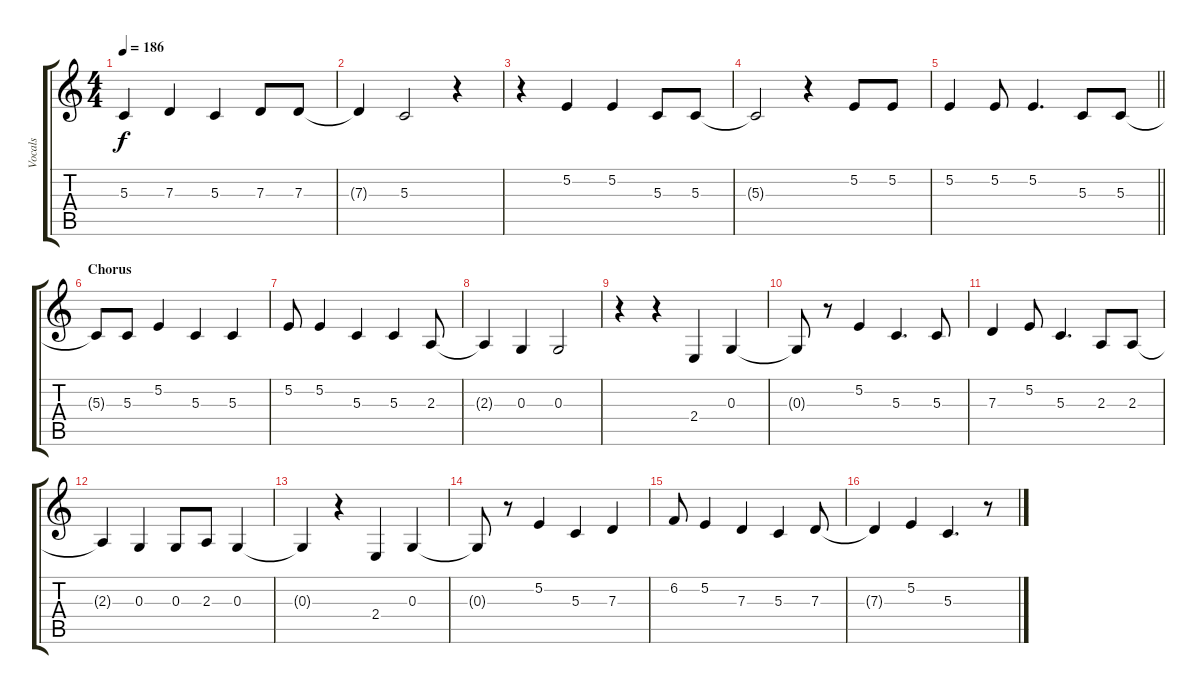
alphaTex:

\track ("Vocals" "Vocals") {instrument altosax}
\staff {score tabs}
\tuning (E4 B3 G3 D3 A2 E2) {hide}
\ts (4 4)
\tempo 186
\clef g2
\ks c
5.3.4{dy f} 7.3.4 5.3.4 7.3.8 7.3.8 |
7.3{t}.4 5.3.2 r.4 |
r.4 5.2.4 5.2.4 5.3.8 5.3.8 |
5.3{t}.2 r.4 5.2.8 5.2.8 |
\barLineRight lightlight
5.2.4 5.2.8 5.2.4{d} 5.3.8 5.3.8 |
\section ("" "Chorus")
5.3{t}.8 5.3.8 5.2.4 5.3.4 5.3.4 |
5.2.8 5.2.4 5.3.4 5.3.4 2.3.8 |
2.3{t}.4 0.3.4 0.3.2 |
r.4 r.4 2.4.4 0.3.4 |
0.3{t}.8 r.8 5.2.4 5.3.4{d} 5.3.8 |
7.3.4 5.2.8 5.3.4{d} 2.3.8 2.3.8 |
2.3{t}.4 0.3.4 0.3.8 2.3.8 0.3.4 |
0.3{t}.4 r.4 2.4.4 0.3.4 |
0.3{t}.8 r.8 5.2.4 5.3.4 7.3.4 |
6.2.8 5.2.4 7.3.4 5.3.4 7.3.8 |
7.3{t}.4 5.2.4 5.3.4{d} r.8
